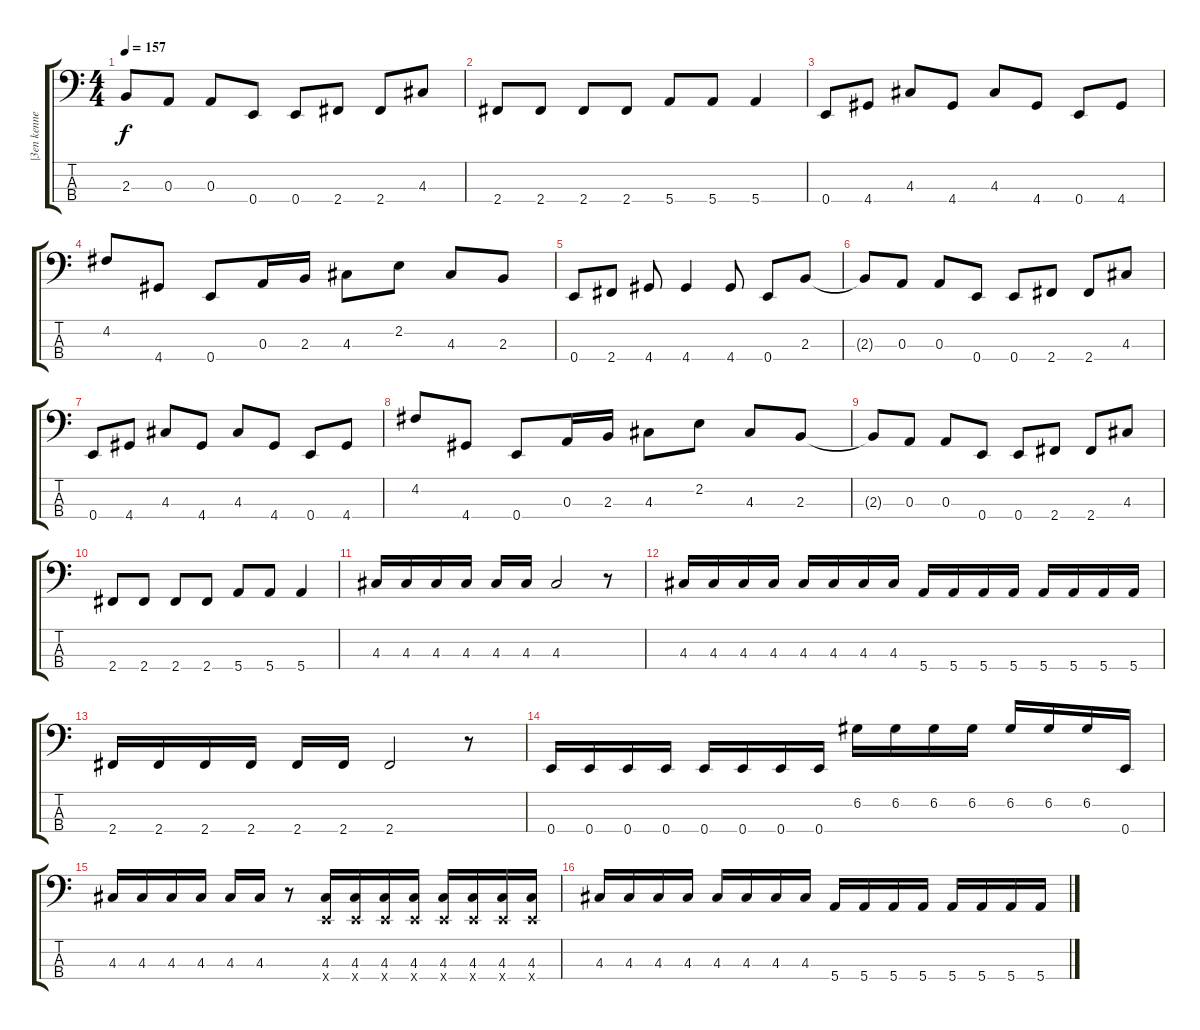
\track ("|3en kenney" "|3en kenne") {instrument electricbassfinger}
\staff {score tabs}
\tuning (G2 D2 A1 E1) {hide}
\ts (4 4)
\tempo 157
\clef f4
\ks c
2.3{t}.8{dy f} 0.3.8 0.3.8 0.4.8 0.4.8 2.4.8 2.4.8 4.3.8 |
2.4.8 2.4.8 2.4.8 2.4.8 5.4.8 5.4.8 5.4.4 |
0.4.8 4.4.8 4.3.8 4.4.8 4.3.8 4.4.8 0.4.8 4.4.8 |
4.2.8 4.4.8 0.4.8 0.3.16 2.3.16 4.3.8 2.2.8 4.3.8 2.3.8 |
0.4.8 2.4.8 4.4.8 4.4.4 4.4.8 0.4.8 2.3.8 |
2.3{t}.8 0.3.8 0.3.8 0.4.8 0.4.8 2.4.8 2.4.8 4.3.8 |
0.4.8 4.4.8 4.3.8 4.4.8 4.3.8 4.4.8 0.4.8 4.4.8 |
4.2.8 4.4.8 0.4.8 0.3.16 2.3.16 4.3.8 2.2.8 4.3.8 2.3.8 |
2.3{t}.8 0.3.8 0.3.8 0.4.8 0.4.8 2.4.8 2.4.8 4.3.8 |
2.4.8 2.4.8 2.4.8 2.4.8 5.4.8 5.4.8 5.4.4 |
4.3.16 4.3.16 4.3.16 4.3.16 4.3.16 4.3.16 4.3.2 r.8 |
4.3.16 4.3.16 4.3.16 4.3.16 4.3.16 4.3.16 4.3.16 4.3.16 5.4.16 5.4.16 5.4.16 5.4.16 5.4.16 5.4.16 5.4.16 5.4.16 |
2.4.16 2.4.16 2.4.16 2.4.16 2.4.16 2.4.16 2.4.2 r.8 |
0.4.16 0.4.16 0.4.16 0.4.16 0.4.16 0.4.16 0.4.16 0.4.16 6.2.16 6.2.16 6.2.16 6.2.16 6.2.16 6.2.16 6.2.16 0.4.16 |
4.3.16 4.3.16 4.3.16 4.3.16 4.3.16 4.3.16 r.8 (4.3 0.4{x}).16 (4.3 0.4{x}).16 (4.3 0.4{x}).16 (4.3 0.4{x}).16 (4.3 0.4{x}).16 (4.3 0.4{x}).16 (4.3 0.4{x}).16 (4.3 0.4{x}).16 |
4.3.16 4.3.16 4.3.16 4.3.16 4.3.16 4.3.16 4.3.16 4.3.16 5.4.16 5.4.16 5.4.16 5.4.16 5.4.16 5.4.16 5.4.16 5.4.16
